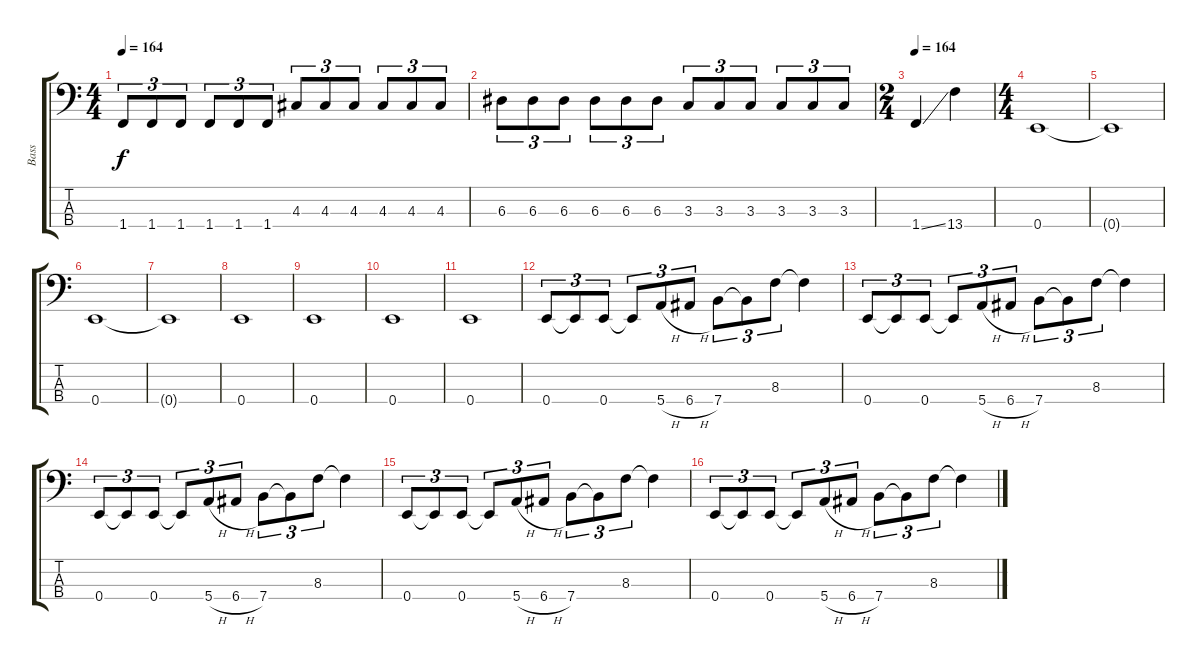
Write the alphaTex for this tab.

\track ("Bass" "Bass") {instrument electricbassfinger}
\staff {score tabs}
\tuning (G2 D2 A1 E1) {hide}
\ts (4 4)
\tempo 164
\clef f4
\ks c
1.4.8{tu (3 2) dy f} 1.4.8{tu (3 2)} 1.4.8{tu (3 2)} 1.4.8{tu (3 2)} 1.4.8{tu (3 2)} 1.4.8{tu (3 2)} 4.3.8{tu (3 2)} 4.3.8{tu (3 2)} 4.3.8{tu (3 2)} 4.3.8{tu (3 2)} 4.3.8{tu (3 2)} 4.3.8{tu (3 2)} |
6.3.8{tu (3 2)} 6.3.8{tu (3 2)} 6.3.8{tu (3 2)} 6.3.8{tu (3 2)} 6.3.8{tu (3 2)} 6.3.8{tu (3 2)} 3.3.8{tu (3 2)} 3.3.8{tu (3 2)} 3.3.8{tu (3 2)} 3.3.8{tu (3 2)} 3.3.8{tu (3 2)} 3.3.8{tu (3 2)} |
\ts (2 4)
\tempo 164
1.4{ss}.4 13.4.4 |
\ts (4 4)
0.4.1 |
0.4{t}.1 |
0.4.1 |
0.4{t}.1 |
0.4.1 |
0.4.1 |
0.4.1 |
0.4.1 |
0.4.8{tu (3 2)} 0.4{t}.8{tu (3 2)} 0.4.8{tu (3 2)} 0.4{t}.8{tu (3 2)} 5.4{h}.8{tu (3 2)} 6.4{h}.8{tu (3 2)} 7.4.8{tu (3 2)} 7.4{t}.8{tu (3 2)} 8.3.8{tu (3 2)} 8.3{t}.4 |
0.4.8{tu (3 2)} 0.4{t}.8{tu (3 2)} 0.4.8{tu (3 2)} 0.4{t}.8{tu (3 2)} 5.4{h}.8{tu (3 2)} 6.4{h}.8{tu (3 2)} 7.4.8{tu (3 2)} 7.4{t}.8{tu (3 2)} 8.3.8{tu (3 2)} 8.3{t}.4 |
0.4.8{tu (3 2)} 0.4{t}.8{tu (3 2)} 0.4.8{tu (3 2)} 0.4{t}.8{tu (3 2)} 5.4{h}.8{tu (3 2)} 6.4{h}.8{tu (3 2)} 7.4.8{tu (3 2)} 7.4{t}.8{tu (3 2)} 8.3.8{tu (3 2)} 8.3{t}.4 |
0.4.8{tu (3 2)} 0.4{t}.8{tu (3 2)} 0.4.8{tu (3 2)} 0.4{t}.8{tu (3 2)} 5.4{h}.8{tu (3 2)} 6.4{h}.8{tu (3 2)} 7.4.8{tu (3 2)} 7.4{t}.8{tu (3 2)} 8.3.8{tu (3 2)} 8.3{t}.4 |
0.4.8{tu (3 2)} 0.4{t}.8{tu (3 2)} 0.4.8{tu (3 2)} 0.4{t}.8{tu (3 2)} 5.4{h}.8{tu (3 2)} 6.4{h}.8{tu (3 2)} 7.4.8{tu (3 2)} 7.4{t}.8{tu (3 2)} 8.3.8{tu (3 2)} 8.3{t}.4
